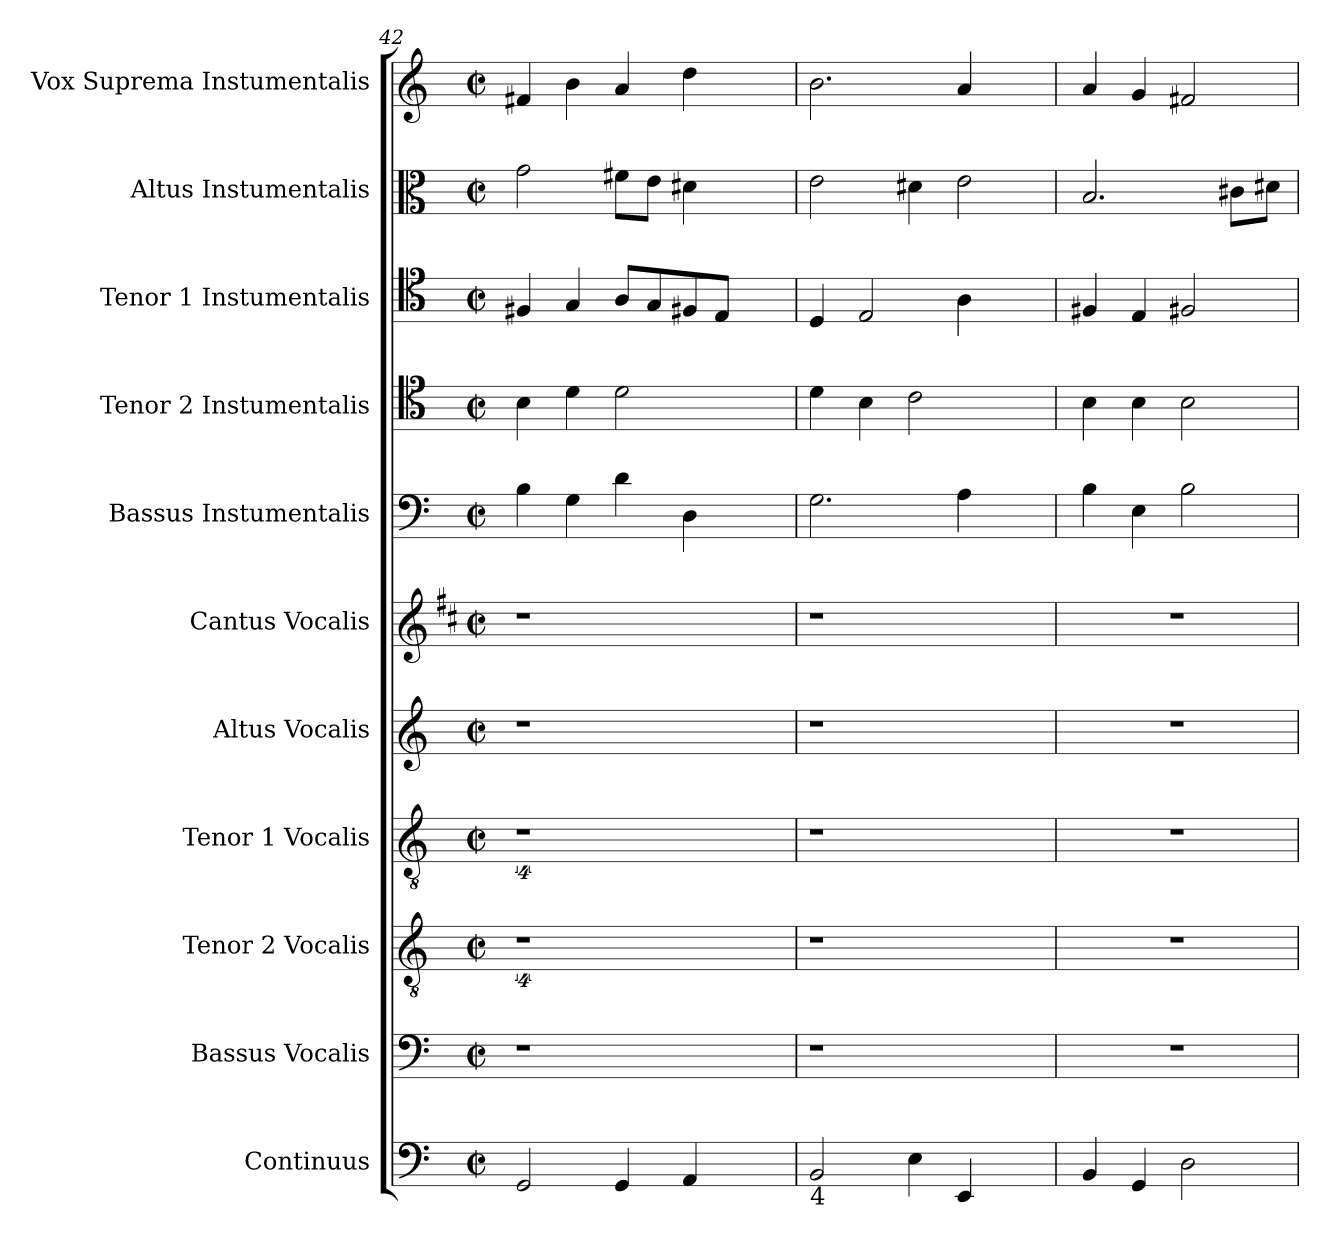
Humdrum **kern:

**kern	**kern	**kern	**kern	**kern	**kern	**kern	**kern	**kern	**kern	**kern
*part11	*part10	*part9	*part8	*part7	*part6	*part5	*part4	*part3	*part2	*part1
*staff11	*staff10	*staff9	*staff8	*staff7	*staff6	*staff5	*staff4	*staff3	*staff2	*staff1
*I"Continuus	*I"Bassus Vocalis	*I"Tenor 2 Vocalis	*I"Tenor 1 Vocalis	*I"Altus Vocalis	*I"Cantus Vocalis	*I"Bassus Instumentalis	*I"Tenor 2 Instumentalis	*I"Tenor 1 Instumentalis	*I"Altus Instumentalis	*I"Vox Suprema Instumentalis
*	*I'B	*I'T2	*I'T1	*I'A	*I'C	*I'B. I.	*I'T2. I.	*I'T1. I.	*I'A. I.	*I'VS
!!LO:LB:g=z
*clefF4	*clefF4	*clefGv2	*clefGv2	*clefG2	*clefG2	*clefF4	*clefC4	*clefC4	*clefC3	*clefG2
*	*	*	*	*	*ITrd1c2	*ITrd7c12	*	*	*	*
*k[]	*k[]	*k[]	*k[]	*k[]	*k[]	*k[]	*k[]	*k[]	*k[]	*k[]
*C:	*C:	*C:	*C:	*C:	*C:	*C:	*C:	*C:	*C:	*C:
*M2/2	*M2/2	*M2/2	*M2/2	*M2/2	*M2/2	*M2/2	*M2/2	*M2/2	*M2/2	*M2/2
*met(c|)	*met(c|)	*met(c|)	*met(c|)	*met(c|)	*met(c|)	*met(c|)	*met(c|)	*met(c|)	*met(c|)	*met(c|)
=42A	=42A	=42A	=42A	=42A	=42A	=42A	=42A	=42A	=42A	=42A
2GG	1r	4%5r	4%5r	1r	1r	4BB	4B	4F#X	2g	4f#X
.	.	.	.	.	.	4GG	4d	4G	.	4b
4GG	.	.	.	.	.	4D	2d	8AL	8f#XL	4a
.	.	.	.	.	.	.	.	8G	8eJ	.
4AA	.	.	.	.	.	4DD	.	8F#X	4d#X	4dd
.	.	.	.	.	.	.	.	8EJ	.	.
4ryy	4ryy	.	.	4ryy	4ryy	4ryy	4ryy	4ryy	4ryy	4ryy
=43A	=43A	=43A	=43A	=43A	=43A	=43A	=43A	=43A	=43A	=43A
!LO:TX:b:t=4	!	!	!	!	!	!	!	!	!	!
2BB	1r	1r	1r	1r	1r	2.GG	4d	4D	2e	2.b
.	.	.	.	.	.	.	4B	2E	.	.
4E	.	.	.	.	.	.	2c	.	4d#X	.
4EE	.	.	.	.	.	4AA	.	4A	2e	4a
4ryy	4ryy	4ryy	4ryy	4ryy	4ryy	4ryy	4ryy	4ryy	.	4ryy
=44A	=44A	=44A	=44A	=44A	=44A	=44A	=44A	=44A	=44A	=44A
4BB	1r	1r	1r	1r	1r	4BB	4B	4F#X	2.B	4a
4GG	.	.	.	.	.	4EE	4B	4E	.	4g
2D	.	.	.	.	.	2BB	2B	2F#X	.	2f#X
.	.	.	.	.	.	.	.	.	8c#XL	.
.	.	.	.	.	.	.	.	.	8d#XJ	.
=	=	=	=	=	=	=	=	=	=	=
*-	*-	*-	*-	*-	*-	*-	*-	*-	*-	*-
